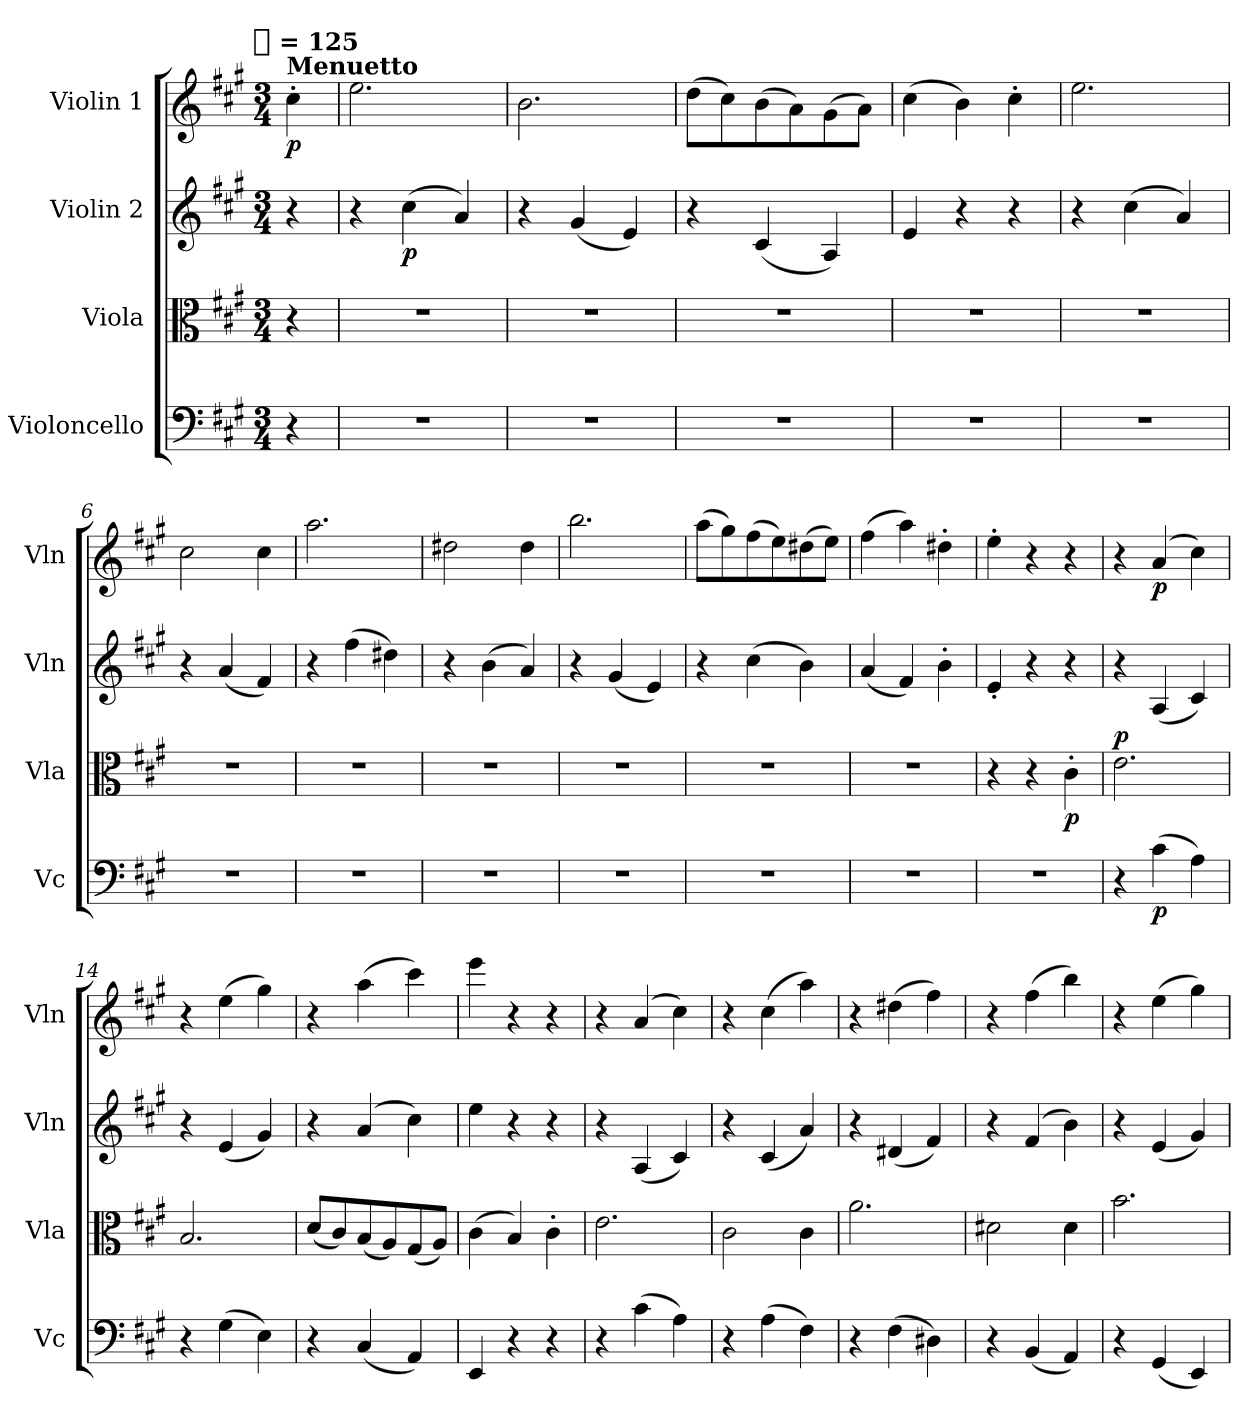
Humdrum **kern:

**kern	**dynam	**kern	**dynam	**kern	**dynam	**kern	**dynam
*part4	*part4	*part3	*part3	*part2	*part2	*part1	*part1
*staff4	*staff4	*staff3	*staff3	*staff2	*staff2	*staff1	*staff1
*I"Violoncello	*	*I"Viola	*	*I"Violin 2	*	*I"Violin 1	*
*I'Vc	*	*I'Vla	*	*I'Vln	*	*I'Vln	*
*clefF4	*	*clefC3	*	*clefG2	*	*clefG2	*
*k[f#c#g#]	*	*k[f#c#g#]	*	*k[f#c#g#]	*	*k[f#c#g#]	*
!!LO:TX:omd:t=[quarter] = 125
*M3/4	*	*M3/4	*	*M3/4	*	*M3/4	*
*MM125	*	*MM125	*	*MM125	*	*MM125	*
=	=	=	=	=	=	=	=
!	!	!	!	!	!	!LO:TX:a:B:t=Menuetto	!
4r	.	4r	.	4r	.	4cc#'	p
=1	=1	=1	=1	=1	=1	=1	=1
2.r	.	2.r	.	4r	.	2.ee	.
.	.	.	.	(4cc#	p	.	.
.	.	.	.	4a)	.	.	.
=2	=2	=2	=2	=2	=2	=2	=2
2.r	.	2.r	.	4r	.	2.b	.
.	.	.	.	(4g#	.	.	.
.	.	.	.	4e)	.	.	.
=3	=3	=3	=3	=3	=3	=3	=3
2.r	.	2.r	.	4r	.	(8ddL	.
.	.	.	.	.	.	8cc#)	.
.	.	.	.	(4c#	.	(8b	.
.	.	.	.	.	.	8a)	.
.	.	.	.	4A)	.	(8g#	.
.	.	.	.	.	.	8aJ)	.
=4	=4	=4	=4	=4	=4	=4	=4
2.r	.	2.r	.	4e	.	(4cc#	.
.	.	.	.	4r	.	4b)	.
.	.	.	.	4r	.	4cc#'	.
=5	=5	=5	=5	=5	=5	=5	=5
2.r	.	2.r	.	4r	.	2.ee	.
.	.	.	.	(4cc#	.	.	.
.	.	.	.	4a)	.	.	.
=6	=6	=6	=6	=6	=6	=6	=6
2.r	.	2.r	.	4r	.	2cc#	.
.	.	.	.	(4a	.	.	.
.	.	.	.	4f#)	.	4cc#	.
=7	=7	=7	=7	=7	=7	=7	=7
2.r	.	2.r	.	4r	.	2.aa	.
.	.	.	.	(4ff#	.	.	.
.	.	.	.	4dd#X)	.	.	.
=8	=8	=8	=8	=8	=8	=8	=8
2.r	.	2.r	.	4r	.	2dd#X	.
.	.	.	.	(4b	.	.	.
.	.	.	.	4a)	.	4dd#	.
=9	=9	=9	=9	=9	=9	=9	=9
2.r	.	2.r	.	4r	.	2.bb	.
.	.	.	.	(4g#	.	.	.
.	.	.	.	4e)	.	.	.
=10	=10	=10	=10	=10	=10	=10	=10
2.r	.	2.r	.	4r	.	(8aaL	.
.	.	.	.	.	.	8gg#)	.
.	.	.	.	(4cc#	.	(8ff#	.
.	.	.	.	.	.	8ee)	.
.	.	.	.	4b)	.	(8dd#X	.
.	.	.	.	.	.	8eeJ)	.
=11	=11	=11	=11	=11	=11	=11	=11
2.r	.	2.r	.	(4a	.	(4ff#	.
.	.	.	.	4f#)	.	4aa)	.
.	.	.	.	4b'	.	4dd#X'	.
=12	=12	=12	=12	=12	=12	=12	=12
2.r	.	4r	.	4e'	.	4ee'	.
.	.	4r	.	4r	.	4r	.
.	.	4c#'	p	4r	.	4r	.
=13	=13	=13	=13	=13	=13	=13	=13
!	!	!	!LO:DY:a	!	!	!	!
4r	.	2.e	p	4r	.	4r	.
(4c#	p	.	.	(4A	.	(4a	p
4A)	.	.	.	4c#)	.	4cc#)	.
=14	=14	=14	=14	=14	=14	=14	=14
4r	.	2.B	.	4r	.	4r	.
(4G#	.	.	.	(4e	.	(4ee	.
4E)	.	.	.	4g#)	.	4gg#)	.
=15	=15	=15	=15	=15	=15	=15	=15
4r	.	(8dL	.	4r	.	4r	.
.	.	8c#)	.	.	.	.	.
(4C#	.	(8B	.	(4a	.	(4aa	.
.	.	8A)	.	.	.	.	.
4AA)	.	(8G#	.	4cc#)	.	4ccc#)	.
.	.	8AJ)	.	.	.	.	.
=16	=16	=16	=16	=16	=16	=16	=16
4EE	.	(4c#	.	4ee	.	4eee	.
4r	.	4B)	.	4r	.	4r	.
4r	.	4c#'	.	4r	.	4r	.
=17	=17	=17	=17	=17	=17	=17	=17
4r	.	2.e	.	4r	.	4r	.
(4c#	.	.	.	(4A	.	(4a	.
4A)	.	.	.	4c#)	.	4cc#)	.
=18	=18	=18	=18	=18	=18	=18	=18
4r	.	2c#	.	4r	.	4r	.
(4A	.	.	.	(4c#	.	(4cc#	.
4F#)	.	4c#	.	4a)	.	4aa)	.
=19	=19	=19	=19	=19	=19	=19	=19
4r	.	2.a	.	4r	.	4r	.
(4F#	.	.	.	(4d#X	.	(4dd#X	.
4D#X)	.	.	.	4f#)	.	4ff#)	.
=20	=20	=20	=20	=20	=20	=20	=20
4r	.	2d#X	.	4r	.	4r	.
(4BB	.	.	.	(4f#	.	(4ff#	.
4AA)	.	4d#	.	4b)	.	4bb)	.
=21	=21	=21	=21	=21	=21	=21	=21
4r	.	2.b	.	4r	.	4r	.
(4GG#	.	.	.	(4e	.	(4ee	.
4EE)	.	.	.	4g#)	.	4gg#)	.
=	=	=	=	=	=	=	=
*-	*-	*-	*-	*-	*-	*-	*-
